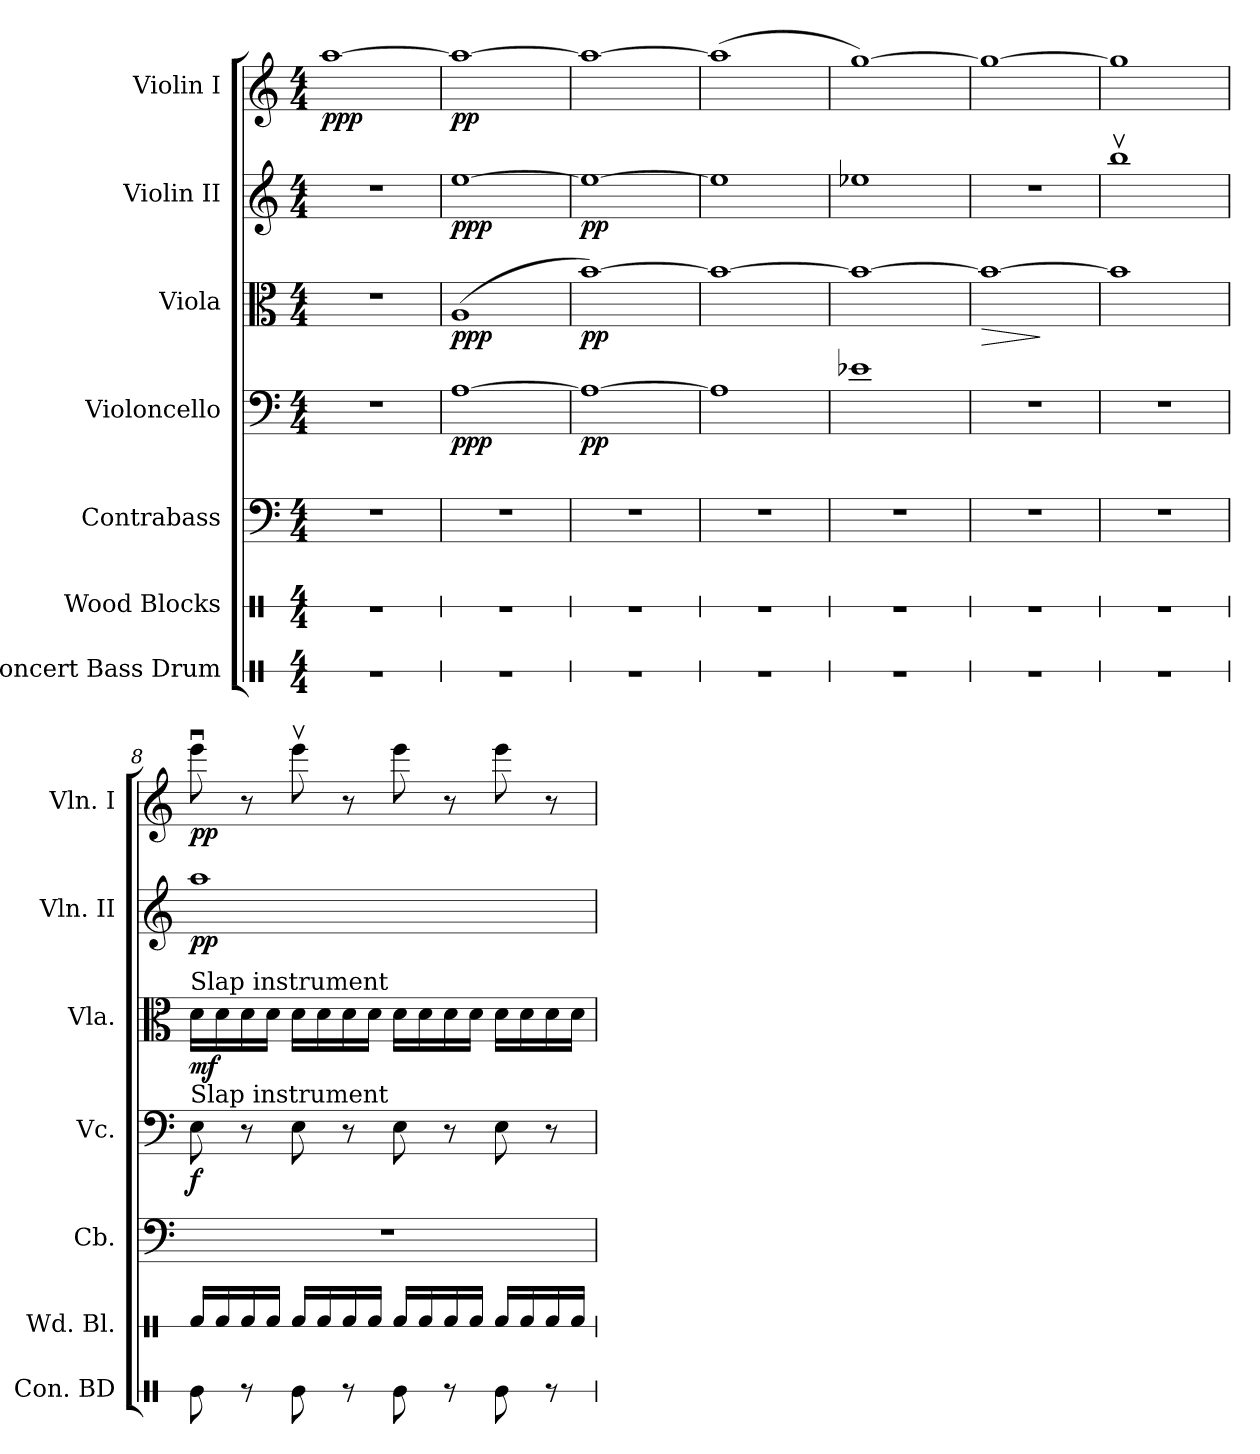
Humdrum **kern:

**kern	**kern	**kern	**kern	**dynam	**kern	**dynam	**kern	**dynam	**kern	**dynam
*part7	*part6	*part5	*part4	*part4	*part3	*part3	*part2	*part2	*part1	*part1
*staff7	*staff6	*staff5	*staff4	*staff4	*staff3	*staff3	*staff2	*staff2	*staff1	*staff1
*I"Concert Bass Drum	*I"Wood Blocks	*I"Contrabass	*I"Violoncello	*	*I"Viola	*	*I"Violin II	*	*I"Violin I	*
*I'Con. BD	*I'Wd. Bl.	*I'Cb.	*I'Vc.	*	*I'Vla.	*	*I'Vln. II	*	*I'Vln. I	*
*stria1	*stria1	*	*	*	*	*	*	*	*	*
*clefX	*clefX	*clefF4	*clefF4	*	*clefC3	*	*clefG2	*	*clefG2	*
*	*	*ITrd7c12	*	*	*	*	*	*	*	*
*k[]	*k[]	*k[]	*k[]	*	*k[]	*	*k[]	*	*k[]	*
*M4/4	*M4/4	*M4/4	*M4/4	*	*M4/4	*	*M4/4	*	*M4/4	*
*MM60	*MM60	*MM60	*MM60	*	*MM60	*	*MM60	*	*MM60	*
=1	=1	=1	=1	=1	=1	=1	=1	=1	=1	=1
!	!	!	!	!	!	!	!	!	!	!LO:DY:b
1r	1r	1r	1r	.	1r	.	1r	.	[1aa	ppp
=2	=2	=2	=2	=2	=2	=2	=2	=2	=2	=2
!	!	!	!	!LO:DY:b	!	!LO:DY:b	!	!LO:DY:b	!	!LO:DY:b
1r	1r	1r	[1A	ppp	(<1A	ppp	[1ee	ppp	1aa_	pp
=3	=3	=3	=3	=3	=3	=3	=3	=3	=3	=3
!	!	!	!	!LO:DY:b	!	!LO:DY:b	!	!LO:DY:b	!	!
1r	1r	1r	1A_	pp	[1b)	pp	1ee_	pp	1aa_	.
=4	=4	=4	=4	=4	=4	=4	=4	=4	=4	=4
1r	1r	1r	1A]	.	1b_	.	1ee]	.	(>1aa]	.
=5	=5	=5	=5	=5	=5	=5	=5	=5	=5	=5
1r	1r	1r	1e-X	.	1b_	.	1ee-X	.	[1gg)	.
=6	=6	=6	=6	=6	=6	=6	=6	=6	=6	=6
!	!	!	!	!	!	!LO:HP:b	!	!	!	!
1r	1r	1r	1r	.	1b_	>	1r	.	1gg_	.
.	.	.	.	.	.	]	.	.	.	.
=7	=7	=7	=7	=7	=7	=7	=7	=7	=7	=7
1r	1r	1r	1r	.	1b]	.	1bbv	.	1gg]	.
=8	=8	=8	=8	=8	=8	=8	=8	=8	=8	=8
!	!	!	!	!	!LO:TX:a:t=Slap instrument	!	!	!	!	!
!	!	!	!LO:TX:a:t=Slap instrument	!	!	!	!	!	!	!
!	!	!	!	!LO:DY:b	!	!LO:DY:b	!	!LO:DY:b	!	!LO:DY:b
8Re\	16Rf/LL	1r	8E\	f	16d\LL	mf	1aa	pp	8eeeu\	pp
.	16Rf/	.	.	.	16d\	.	.	.	.	.
8r	16Rf/	.	8r	.	16d\	.	.	.	8r	.
.	16Rf/JJ	.	.	.	16d\JJ	.	.	.	.	.
8Re\	16Rf/LL	.	8E\	.	16d\LL	.	.	.	8eeev\	.
.	16Rf/	.	.	.	16d\	.	.	.	.	.
8r	16Rf/	.	8r	.	16d\	.	.	.	8r	.
.	16Rf/JJ	.	.	.	16d\JJ	.	.	.	.	.
8Re\	16Rf/LL	.	8E\	.	16d\LL	.	.	.	8eee\	.
.	16Rf/	.	.	.	16d\	.	.	.	.	.
8r	16Rf/	.	8r	.	16d\	.	.	.	8r	.
.	16Rf/JJ	.	.	.	16d\JJ	.	.	.	.	.
8Re\	16Rf/LL	.	8E\	.	16d\LL	.	.	.	8eee\	.
.	16Rf/	.	.	.	16d\	.	.	.	.	.
8r	16Rf/	.	8r	.	16d\	.	.	.	8r	.
.	16Rf/JJ	.	.	.	16d\JJ	.	.	.	.	.
=	=	=	=	=	=	=	=	=	=	=
*-	*-	*-	*-	*-	*-	*-	*-	*-	*-	*-
